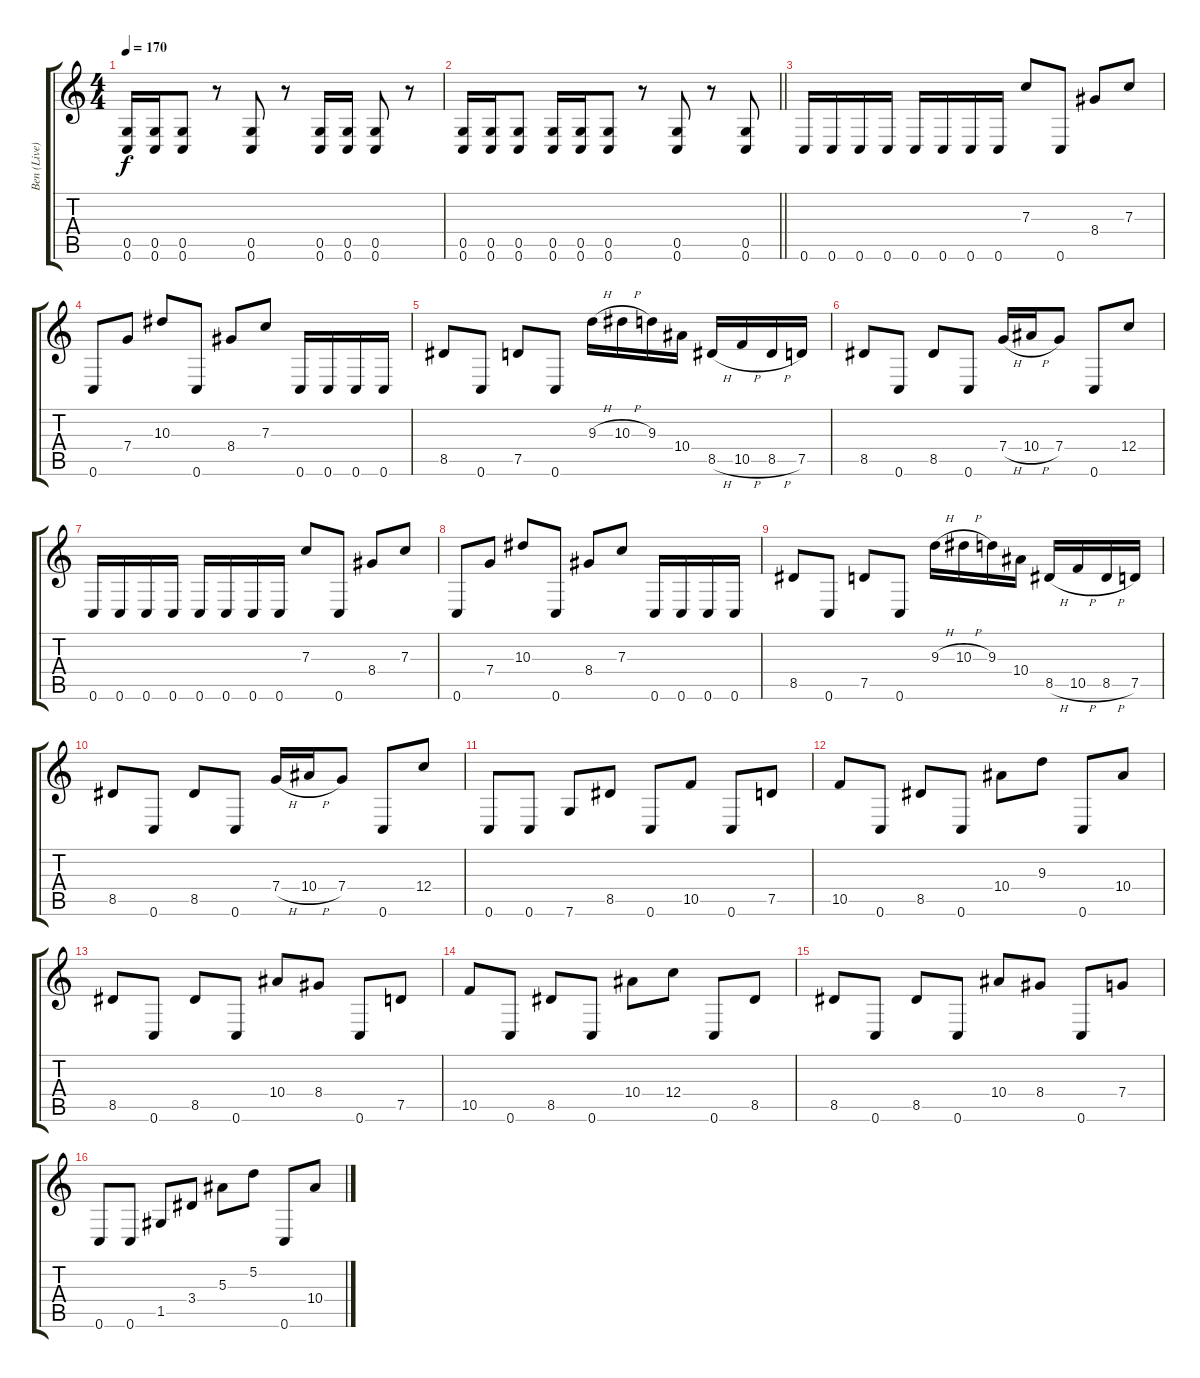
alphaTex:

\track ("Ben (Live)" "Ben (Live)") {mute instrument distortionguitar}
\staff {score tabs}
\tuning (D4 A3 F3 C3 G2 C2) {hide}
\ts (4 4)
\tempo 170
\clef g2
\ks c
(0.5 0.6).16{dy f} (0.5 0.6).16 (0.5 0.6).8 r.8 (0.5 0.6).8 r.8 (0.5 0.6).16 (0.5 0.6).16 (0.5 0.6).8 r.8 |
\barLineRight lightlight
(0.5 0.6).16 (0.5 0.6).16 (0.5 0.6).8 (0.5 0.6).16 (0.5 0.6).16 (0.5 0.6).8 r.8 (0.5 0.6).8 r.8 (0.5 0.6).8 |
0.6.16 0.6.16 0.6.16 0.6.16 0.6.16 0.6.16 0.6.16 0.6.16 7.3.8 0.6.8 8.4.8 7.3.8 |
0.6.8 7.4.8 10.3.8 0.6.8 8.4.8 7.3.8 0.6.16 0.6.16 0.6.16 0.6.16 |
8.5.8 0.6.8 7.5.8 0.6.8 9.3{h}.16 10.3{h}.16 9.3.16 10.4.16 8.5{h}.16 10.5{h}.16 8.5{h}.16 7.5.16 |
8.5.8 0.6.8 8.5.8 0.6.8 7.4{h}.16 10.4{h}.16 7.4.8 0.6.8 12.4.8 |
0.6.16 0.6.16 0.6.16 0.6.16 0.6.16 0.6.16 0.6.16 0.6.16 7.3.8 0.6.8 8.4.8 7.3.8 |
0.6.8 7.4.8 10.3.8 0.6.8 8.4.8 7.3.8 0.6.16 0.6.16 0.6.16 0.6.16 |
8.5.8 0.6.8 7.5.8 0.6.8 9.3{h}.16 10.3{h}.16 9.3.16 10.4.16 8.5{h}.16 10.5{h}.16 8.5{h}.16 7.5.16 |
8.5.8 0.6.8 8.5.8 0.6.8 7.4{h}.16 10.4{h}.16 7.4.8 0.6.8 12.4.8 |
0.6.8 0.6.8 7.6.8 8.5.8 0.6.8 10.5.8 0.6.8 7.5.8 |
10.5.8 0.6.8 8.5.8 0.6.8 10.4.8 9.3.8 0.6.8 10.4.8 |
8.5.8 0.6.8 8.5.8 0.6.8 10.4.8 8.4.8 0.6.8 7.5.8 |
10.5.8 0.6.8 8.5.8 0.6.8 10.4.8 12.4.8 0.6.8 8.5.8 |
8.5.8 0.6.8 8.5.8 0.6.8 10.4.8 8.4.8 0.6.8 7.4.8 |
0.6.8 0.6.8 1.5.8 3.4.8 5.3.8 5.2.8 0.6.8 10.4.8
